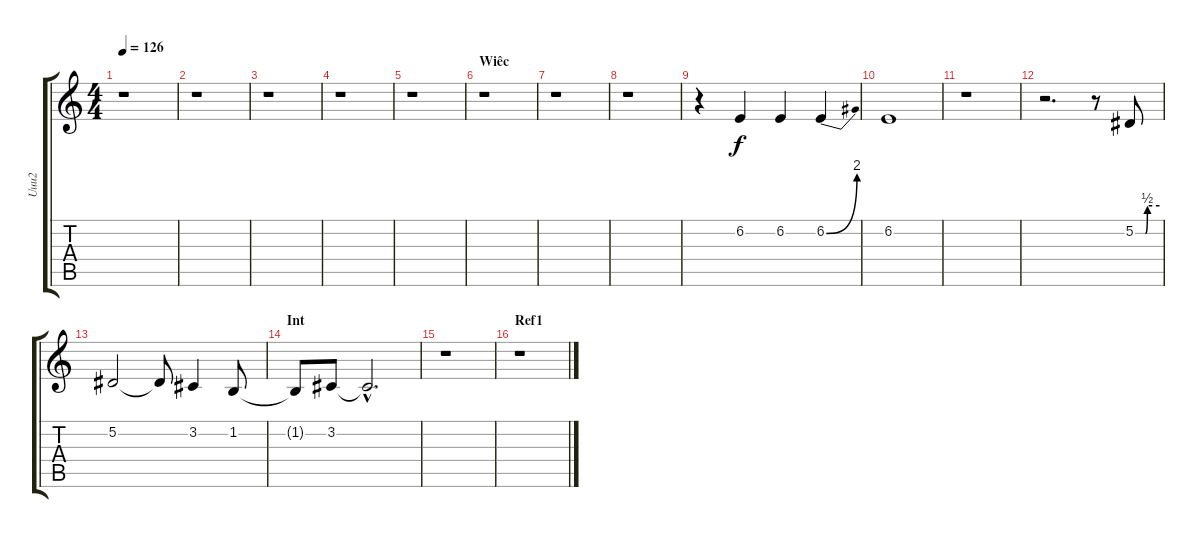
\track ("Uuu2" "Uuu2") {instrument voiceoohs}
\staff {score tabs}
\tuning (Eb4 Bb3 Gb3 Db3 Ab2 Eb2) {hide}
\ts (4 4)
\tempo 126
\clef g2
\ks c
r.1{dy f} |
r.1 |
r.1 |
r.1 |
r.1 |
\section ("" "Wiêc")
r.1 |
r.1 |
r.1 |
r.4 6.2.4 6.2.4 6.2{be (bend 0 0 60 8)}.4 |
6.2.1 |
r.1 |
r.2{d} r.8 5.2{be (custom 0 0 25 0 30 2 60 2)}.8 |
5.2.2 5.2{t}.8 3.2.4 1.2.8 |
\section ("" "Int")
1.2{t}.8 3.2.8 3.2{hac t}.2{d} |
r.1 |
\section ("" "Ref1")
r.1
